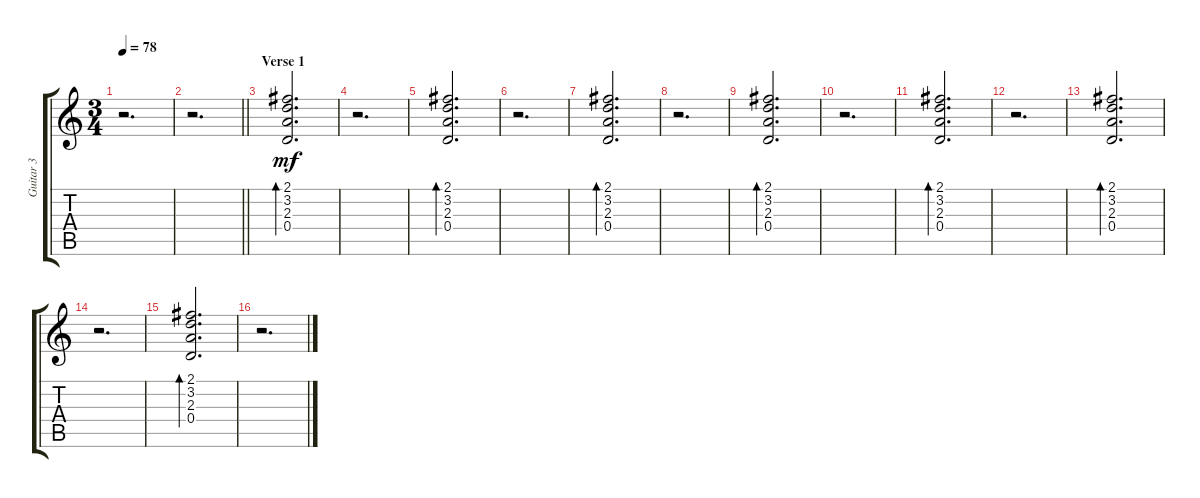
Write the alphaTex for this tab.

\track ("Guitar 3" "Guitar 3") {instrument electricguitarclean}
\staff {score tabs}
\tuning (E4 B3 G3 D3 A2 E2) {hide}
\ts (3 4)
\tempo 78
\clef g2
\ks c
r.2{d dy mf} |
\barLineRight lightlight
r.2{d} |
\section ("" "Verse 1")
(2.1 3.2 2.3 0.4).2{d bd 240} |
r.2{d} |
(2.1 3.2 2.3 0.4).2{d bd 240} |
r.2{d} |
(2.1 3.2 2.3 0.4).2{d bd 240} |
r.2{d} |
(2.1 3.2 2.3 0.4).2{d bd 240} |
r.2{d} |
(2.1 3.2 2.3 0.4).2{d bd 240} |
r.2{d} |
(2.1 3.2 2.3 0.4).2{d bd 240} |
r.2{d} |
(2.1 3.2 2.3 0.4).2{d bd 240} |
r.2{d}
